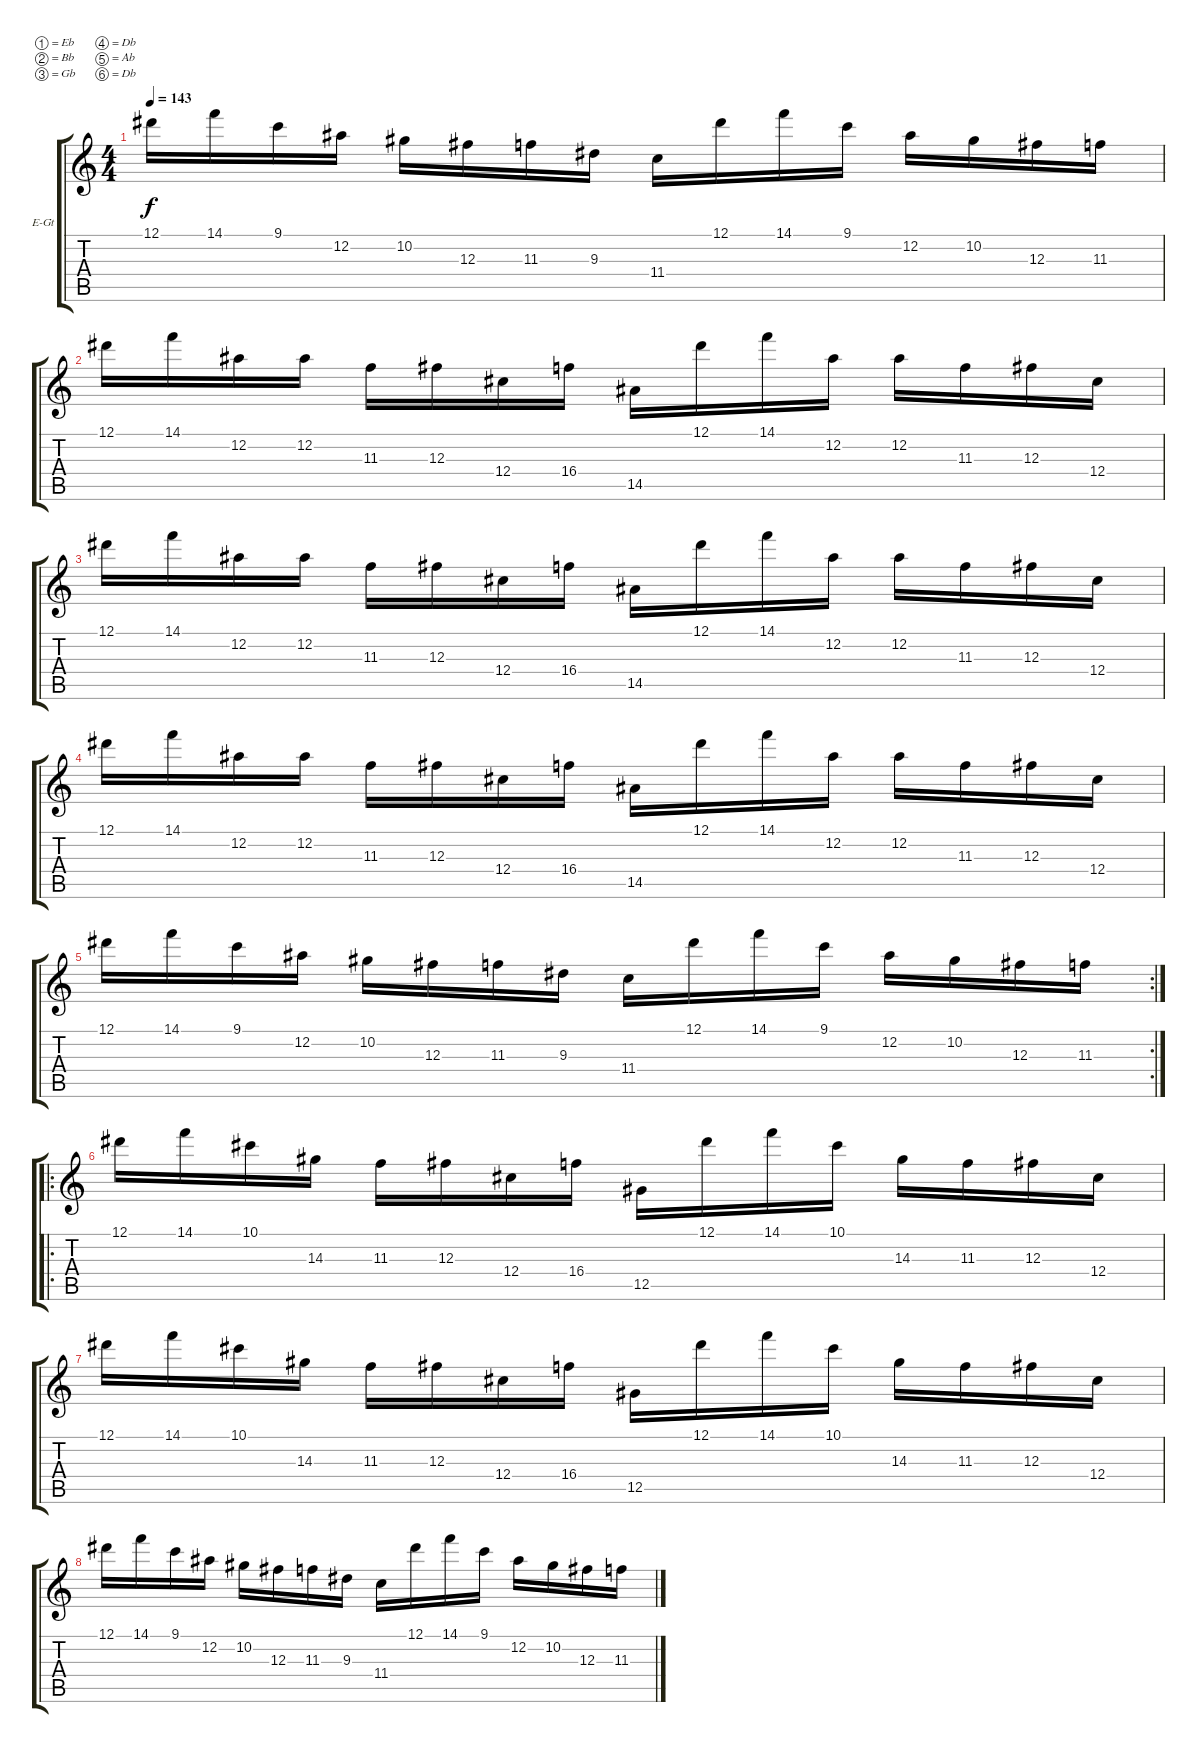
\bracketExtendMode groupsimilarinstruments
\firstSystemTrackNameOrientation horizontal
\otherSystemsTrackNameOrientation horizontal
\track ("Luke" "E-Gt") {instrument distortionguitar}
\staff {score tabs}
\tuning (Eb4 Bb3 Gb3 Db3 Ab2 Db2)
\ts (4 4)
\tempo 143
\clef g2
\ks c
12.1.16{dy f} 14.1.16 9.1.16 12.2.16 10.2.16 12.3.16 11.3.16 9.3.16 11.4.16 12.1.16 14.1.16 9.1.16 12.2.16 10.2.16 12.3.16 11.3.16 |
12.1.16 14.1.16 12.2.16 12.2.16 11.3.16 12.3.16 12.4.16 16.4.16 14.5.16 12.1.16 14.1.16 12.2.16 12.2.16 11.3.16 12.3.16 12.4.16 |
12.1.16 14.1.16 12.2.16 12.2.16 11.3.16 12.3.16 12.4.16 16.4.16 14.5.16 12.1.16 14.1.16 12.2.16 12.2.16 11.3.16 12.3.16 12.4.16 |
12.1.16 14.1.16 12.2.16 12.2.16 11.3.16 12.3.16 12.4.16 16.4.16 14.5.16 12.1.16 14.1.16 12.2.16 12.2.16 11.3.16 12.3.16 12.4.16 |
\rc 2
12.1.16 14.1.16 9.1.16 12.2.16 10.2.16 12.3.16 11.3.16 9.3.16 11.4.16 12.1.16 14.1.16 9.1.16 12.2.16 10.2.16 12.3.16 11.3.16 |
\ro
12.1.16 14.1.16 10.1.16 14.3.16 11.3.16 12.3.16 12.4.16 16.4.16 12.5.16 12.1.16 14.1.16 10.1.16 14.3.16 11.3.16 12.3.16 12.4.16 |
12.1.16 14.1.16 10.1.16 14.3.16 11.3.16 12.3.16 12.4.16 16.4.16 12.5.16 12.1.16 14.1.16 10.1.16 14.3.16 11.3.16 12.3.16 12.4.16 |
12.1.16 14.1.16 9.1.16 12.2.16 10.2.16 12.3.16 11.3.16 9.3.16 11.4.16 12.1.16 14.1.16 9.1.16 12.2.16 10.2.16 12.3.16 11.3.16
